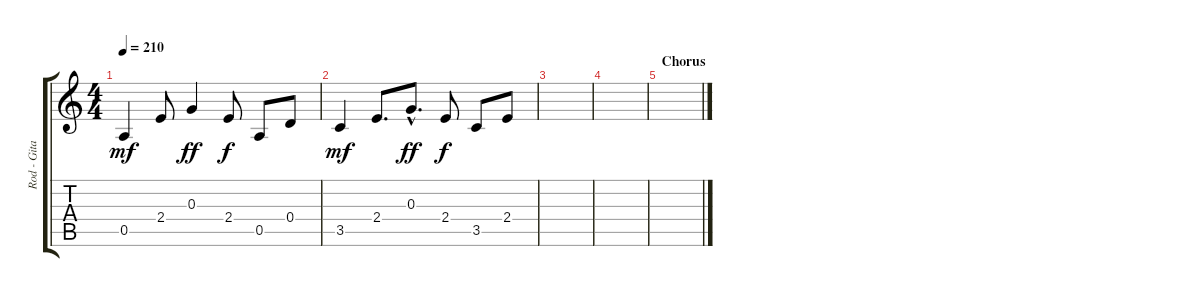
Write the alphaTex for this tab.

\track ("Rod - Gitarre 3" "Rod - Gita") {instrument acousticguitarsteel}
\staff {score tabs}
\tuning (E4 B3 G3 D3 A2 E2) {hide}
\ts (4 4)
\tempo 210
\clef g2
\ks c
0.5.4{dy mf} 2.4.8 0.3.4{dy ff} 2.4.8{dy f} 0.5.8 0.4.8 |
3.5.4{dy mf} 2.4.8{d} 0.3{hac}.8{d dy ff} 2.4.8{dy f} 3.5.8 2.4.8 |
|
|
\section ("" "Chorus")
